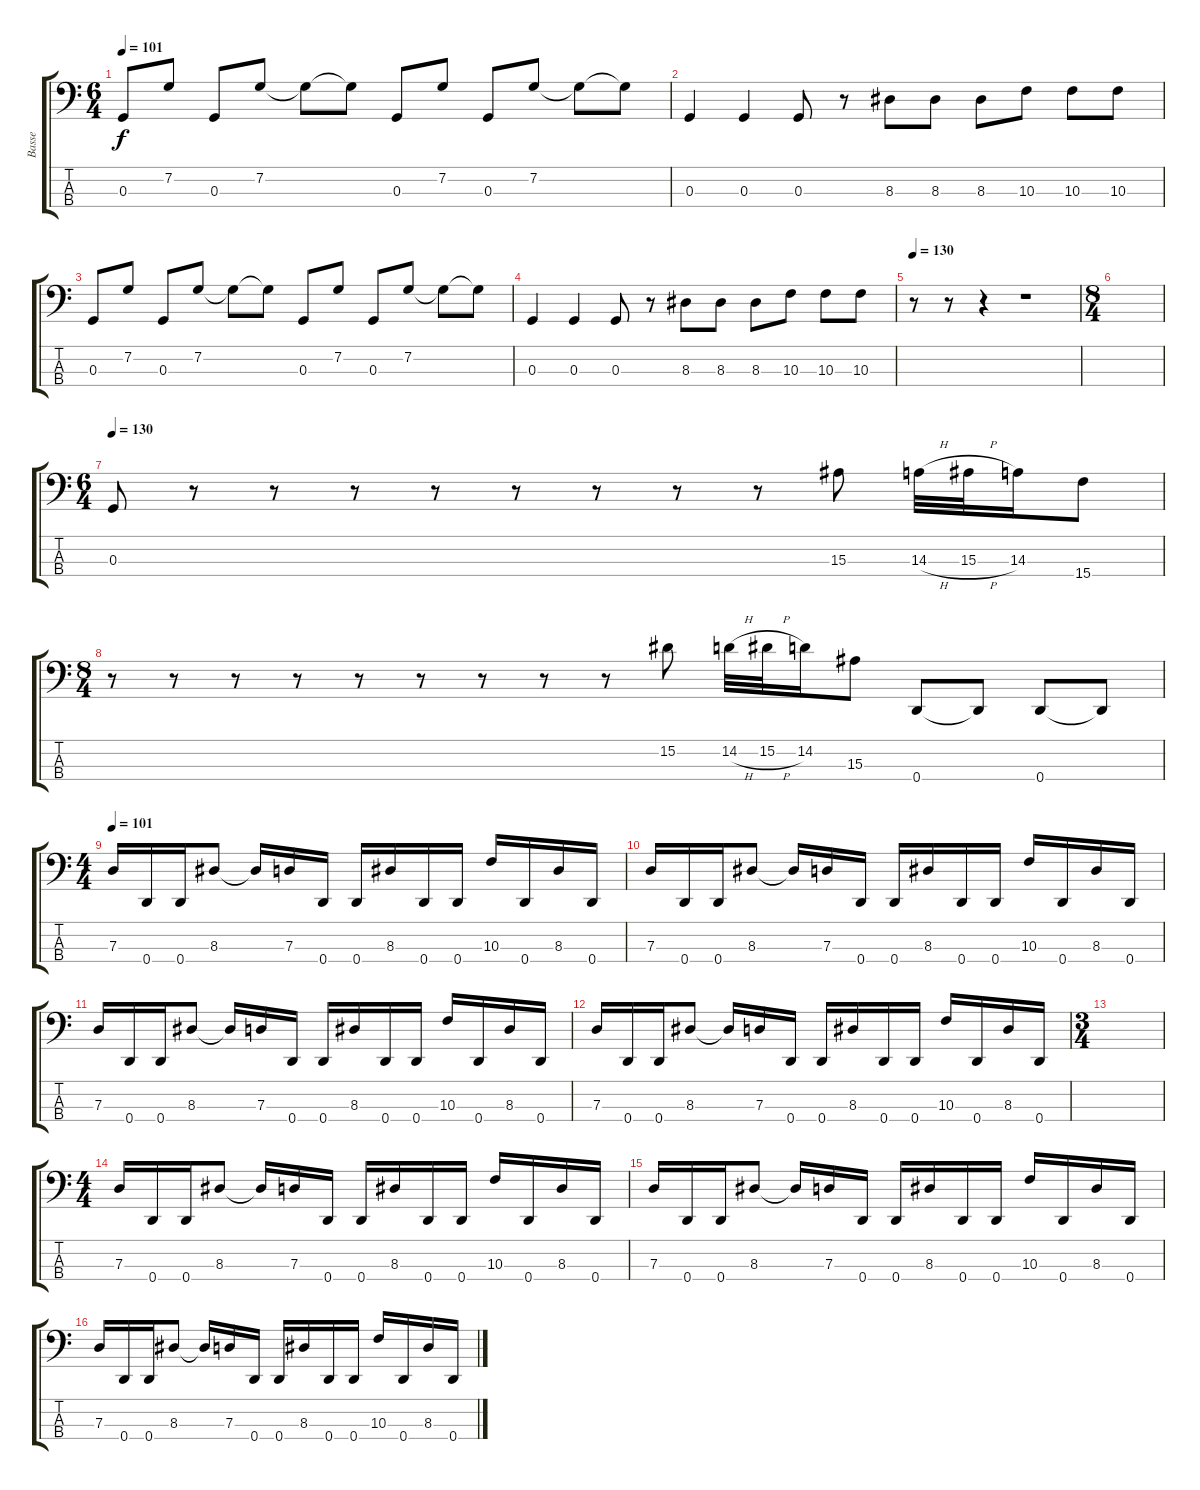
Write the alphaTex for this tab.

\track ("Basse" "Basse") {instrument electricbasspick}
\staff {score tabs}
\tuning (F2 C2 G1 D1) {hide}
\ts (6 4)
\tempo 101
\clef f4
\ks c
0.3.8{dy f} 7.2.8 0.3.8 7.2.8 7.2{t}.8 7.2{t}.8 0.3.8 7.2.8 0.3.8 7.2.8 7.2{t}.8 7.2{t}.8 |
0.3.4 0.3.4 0.3.8 r.8 8.3.8 8.3.8 8.3.8 10.3.8 10.3.8 10.3.8 |
0.3.8 7.2.8 0.3.8 7.2.8 7.2{t}.8 7.2{t}.8 0.3.8 7.2.8 0.3.8 7.2.8 7.2{t}.8 7.2{t}.8 |
0.3.4 0.3.4 0.3.8 r.8 8.3.8 8.3.8 8.3.8 10.3.8 10.3.8 10.3.8 |
\tempo 130
r.8 r.8 r.4 r.1 |
\ts (8 4)
|
\ts (6 4)
\tempo 130
0.3.8 r.8 r.8 r.8 r.8 r.8 r.8 r.8 r.8 15.3.8 14.3{h}.32 15.3{h}.32 14.3.16 15.4.8 |
\ts (8 4)
r.8 r.8 r.8 r.8 r.8 r.8 r.8 r.8 r.8 15.2.8 14.2{h}.32 15.2{h}.32 14.2.16 15.3.8 0.4.8 0.4{t}.8 0.4.8 0.4{t}.8 |
\ts (4 4)
\tempo 101
7.3.16 0.4.16 0.4.16 8.3.8 8.3{t}.16 7.3.16 0.4.16 0.4.16 8.3.16 0.4.16 0.4.16 10.3.16 0.4.16 8.3.16 0.4.16 |
7.3.16 0.4.16 0.4.16 8.3.8 8.3{t}.16 7.3.16 0.4.16 0.4.16 8.3.16 0.4.16 0.4.16 10.3.16 0.4.16 8.3.16 0.4.16 |
7.3.16 0.4.16 0.4.16 8.3.8 8.3{t}.16 7.3.16 0.4.16 0.4.16 8.3.16 0.4.16 0.4.16 10.3.16 0.4.16 8.3.16 0.4.16 |
7.3.16 0.4.16 0.4.16 8.3.8 8.3{t}.16 7.3.16 0.4.16 0.4.16 8.3.16 0.4.16 0.4.16 10.3.16 0.4.16 8.3.16 0.4.16 |
\ts (3 4)
|
\ts (4 4)
7.3.16 0.4.16 0.4.16 8.3.8 8.3{t}.16 7.3.16 0.4.16 0.4.16 8.3.16 0.4.16 0.4.16 10.3.16 0.4.16 8.3.16 0.4.16 |
7.3.16 0.4.16 0.4.16 8.3.8 8.3{t}.16 7.3.16 0.4.16 0.4.16 8.3.16 0.4.16 0.4.16 10.3.16 0.4.16 8.3.16 0.4.16 |
7.3.16 0.4.16 0.4.16 8.3.8 8.3{t}.16 7.3.16 0.4.16 0.4.16 8.3.16 0.4.16 0.4.16 10.3.16 0.4.16 8.3.16 0.4.16
